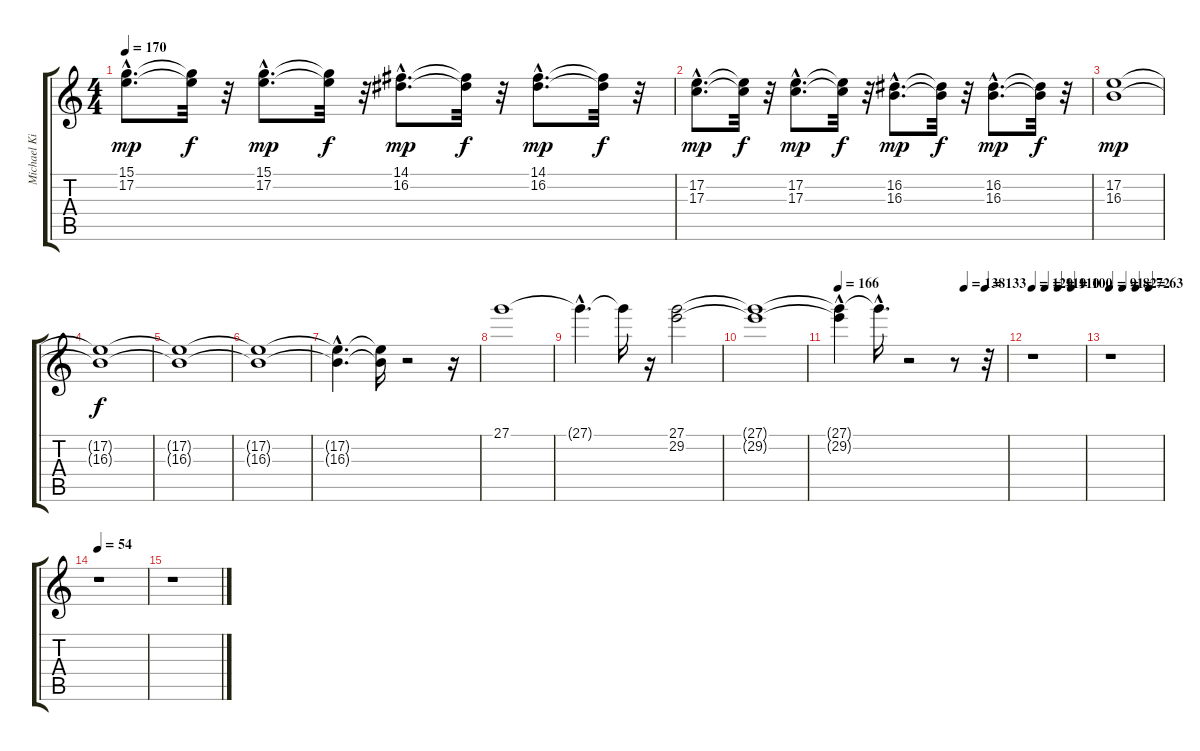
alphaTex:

\track ("Michael Kiske" "Michael Ki") {instrument fx5brightness}
\staff {score tabs}
\tuning (E4 B3 G3 D3 A2 E2) {hide}
\ts (4 4)
\tempo 170
\clef g2
\ks c
(15.1{hac} 17.2{hac}).8{d dy mp} (15.1{t} 17.2{t}).32{dy f} r.32 (15.1{hac} 17.2{hac}).8{d dy mp} (15.1{t} 17.2{t}).32{dy f} r.32 (14.1{hac} 16.2{hac}).8{d dy mp} (14.1{t} 16.2{t}).32{dy f} r.32 (14.1{hac} 16.2{hac}).8{d dy mp} (14.1{t} 16.2{t}).32{dy f} r.32 |
(17.2{hac} 17.3{hac}).8{d dy mp} (17.2{t} 17.3{t}).32{dy f} r.32 (17.2{hac} 17.3{hac}).8{d dy mp} (17.2{t} 17.3{t}).32{dy f} r.32 (16.2{hac} 16.3{hac}).8{d dy mp} (16.2{t} 16.3{t}).32{dy f} r.32 (16.2{hac} 16.3{hac}).8{d dy mp} (16.2{t} 16.3{t}).32{dy f} r.32 |
(17.2 16.3).1{dy mp} |
(17.2{t} 16.3{t}).1{dy f} |
(17.2{t} 16.3{t}).1 |
(17.2{t} 16.3{t}).1 |
(17.2{hac t} 16.3{hac t}).4{d} (17.2{t} 16.3{t}).16 r.2 r.16 |
27.1.1{instrument pad4choir} |
27.1{hac t}.4{d} 27.1{t}.16 r.16 (27.1 29.2).2 |
(27.1{t} 29.2{t}).1 |
\tempo 166
\tempo (138 0.75)
\tempo (133 0.875)
(27.1{t} 29.2{hac t}).4 27.1{hac t}.16{d} r.2 r.8 r.32 |
\tempo 129
\tempo (119 0.25)
\tempo (110 0.5)
\tempo (100 0.75)
r.1 |
\tempo 91
\tempo (82 0.25)
\tempo (72 0.5)
\tempo (63 0.75)
r.1 |
\tempo 54
r.1 |
r.1
